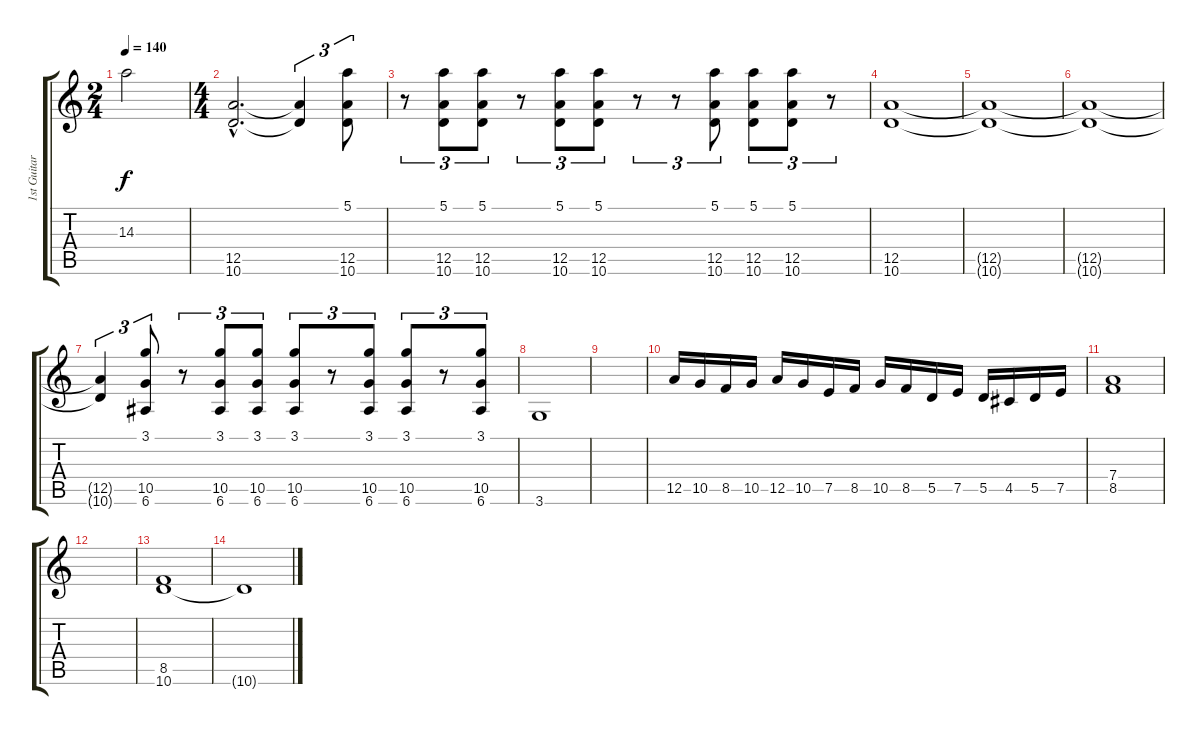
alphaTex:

\track ("1st Guitar" "1st Guitar") {instrument overdrivenguitar}
\staff {score tabs}
\tuning (E4 B3 G3 D3 A2 E2) {hide}
\ts (2 4)
\tempo 140
\clef g2
\ks c
14.3{t}.2{dy f} |
\ts (4 4)
(12.5{hac} 10.6{hac}).2{d volume 6 instrument choiraahs} (12.5{t} 10.6{t}).4{tu (3 2)} (5.1 12.5 10.6).8{tu (3 2)} |
r.8{tu (3 2)} (5.1 12.5 10.6).8{tu (3 2)} (5.1 12.5 10.6).8{tu (3 2)} r.8{tu (3 2)} (5.1 12.5 10.6).8{tu (3 2)} (5.1 12.5 10.6).8{tu (3 2)} r.8{tu (3 2)} r.8{tu (3 2)} (5.1 12.5 10.6).8{tu (3 2)} (5.1 12.5 10.6).8{tu (3 2)} (5.1 12.5 10.6).8{tu (3 2)} r.8{tu (3 2)} |
(12.5 10.6).1 |
(12.5{t} 10.6{t}).1 |
(12.5{t} 10.6{t}).1 |
(12.5{t} 10.6{t}).4{tu (3 2)} (3.1 10.5 6.6).8{tu (3 2)} r.8{tu (3 2)} (3.1 10.5 6.6).8{tu (3 2)} (3.1 10.5 6.6).8{tu (3 2)} (3.1 10.5 6.6).8{tu (3 2)} r.8{tu (3 2)} (3.1 10.5 6.6).8{tu (3 2)} (3.1 10.5 6.6).8{tu (3 2)} r.8{tu (3 2)} (3.1 10.5 6.6).8{tu (3 2)} |
3.6.1{volume 12 balance 8 instrument overdrivenguitar} |
|
12.5.16 10.5.16 8.5.16 10.5.16 12.5.16 10.5.16 7.5.16 8.5.16 10.5.16 8.5.16 5.5.16 7.5.16 5.5.16 4.5.16 5.5.16 7.5.16 |
(7.4 8.5).1 |
|
(8.5 10.6).1 |
10.6{t}.1
